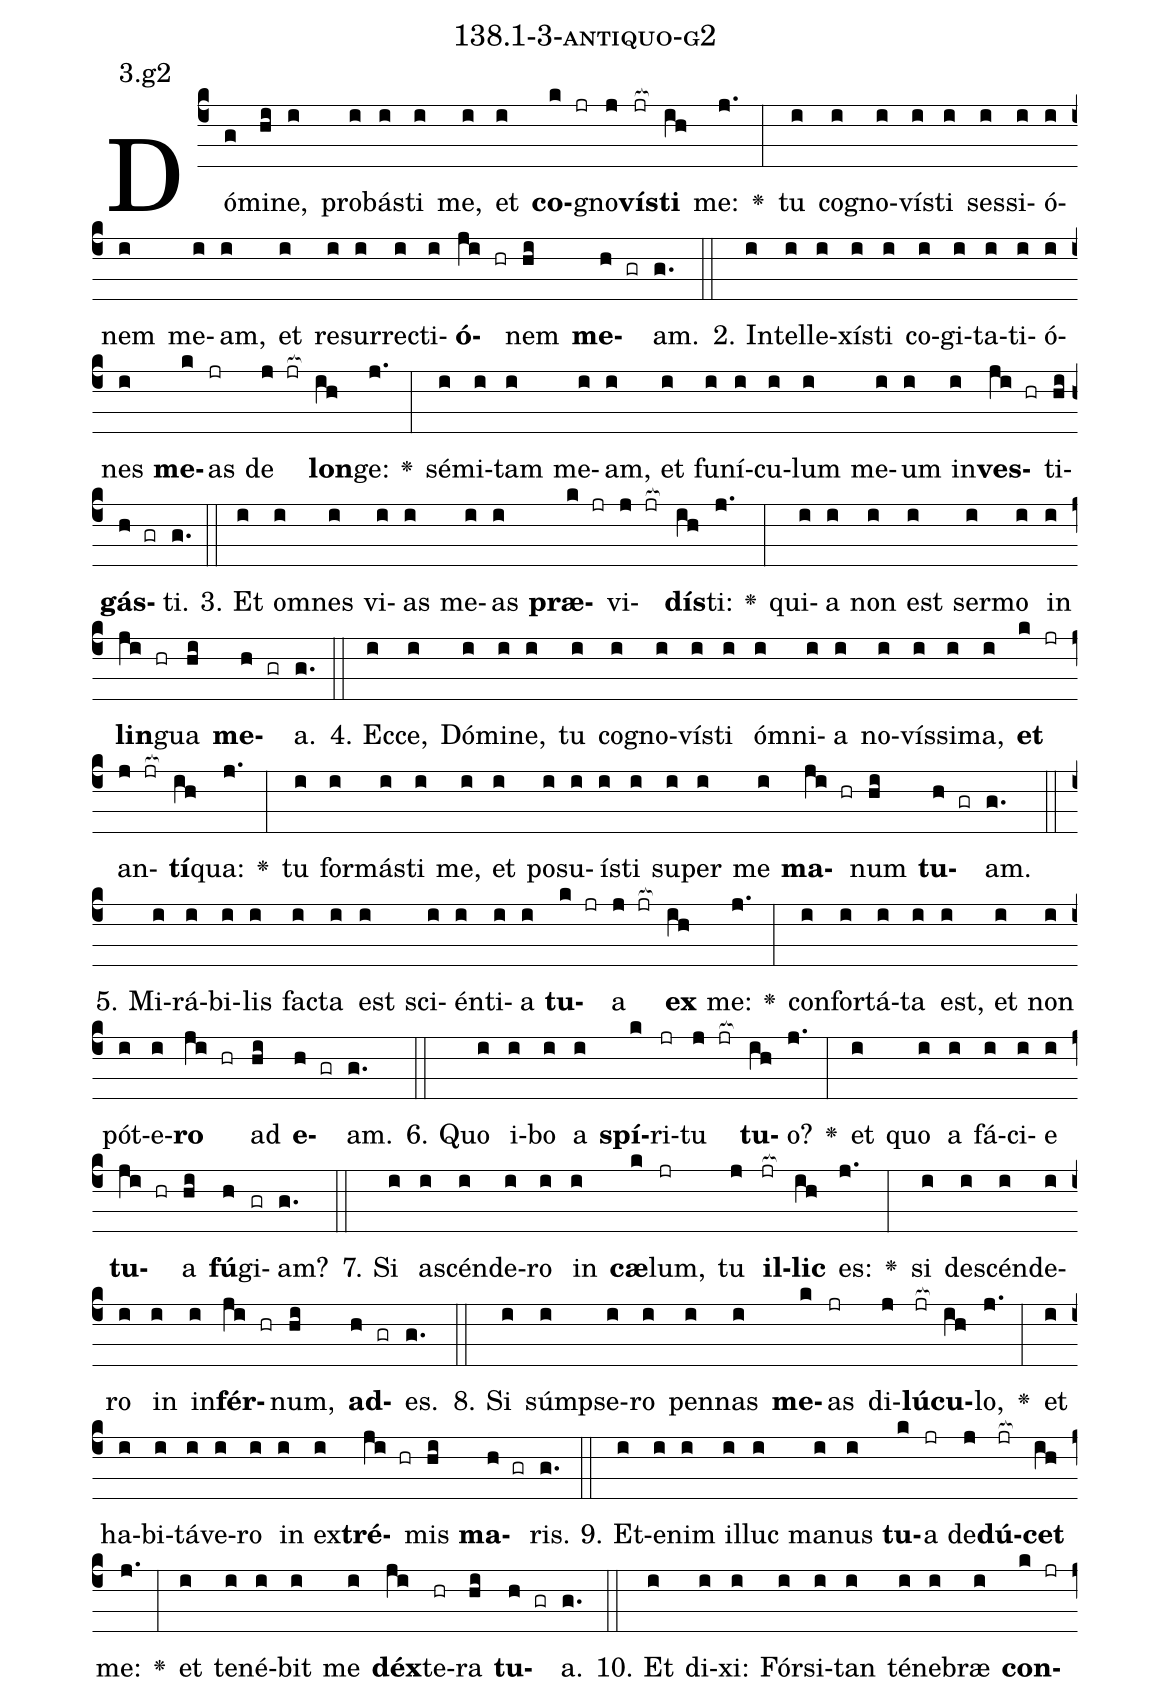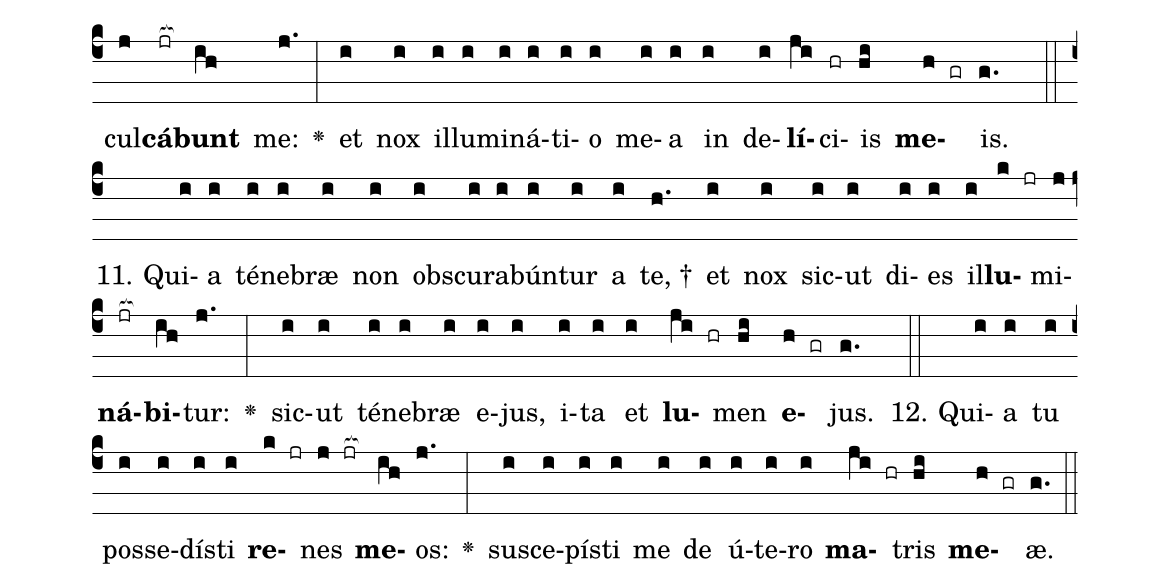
name: 138.1-3-antiquo-g2;
annotation: 3.g2;
%%
(c4)Dó(g)mi(hi)ne,(i) pro(i)bás(i)ti(i) me,(i) et(i) <b>co</b>(k jr)gno(j)<b>vís</b>(jr[ocb:1{])<b>ti</b>(ih[ocb:0}]) me:(j.) <v>\greheightstar</v>(:) tu(i) co(i)gno(i)vís(i)ti(i) ses(i)si(i)ó(i)nem(i) me(i)am,(i) et(i) re(i)sur(i)rec(i)ti(i)<b>ó</b>(ji hr)nem(hi) <b>me</b>(h gr)am.(g.) (::)
2. In(i)tel(i)le(i)xís(i)ti(i) co(i)gi(i)ta(i)ti(i)ó(i)nes(i) <b>me</b>(k)as(jr) de(j jr[ocb:1{]) <b>lon</b>(ih[ocb:0}])ge:(j.) <v>\greheightstar</v>(:) sé(i)mi(i)tam(i) me(i)am,(i) et(i) fu(i)ní(i)cu(i)lum(i) me(i)um(i) in(i)<b>ves</b>(ji hr)ti(hi)<b>gás</b>(h gr)ti.(g.) (::)
3. Et(i) om(i)nes(i) vi(i)as(i) me(i)as(i) <b>præ</b>(k jr)vi(j jr[ocb:1{])<b>dís</b>(ih[ocb:0}])ti:(j.) <v>\greheightstar</v>(:) qui(i)a(i) non(i) est(i) ser(i)mo(i) in(i) <b>lin</b>(ji hr)gua(hi) <b>me</b>(h gr)a.(g.) (::)
4. Ec(i)ce,(i) Dó(i)mi(i)ne,(i) tu(i) co(i)gno(i)vís(i)ti(i) óm(i)ni(i)a(i) no(i)vís(i)si(i)ma,(i) <b>et</b>(k jr) an(j jr[ocb:1{])<b>tí</b>(ih[ocb:0}])qua:(j.) <v>\greheightstar</v>(:) tu(i) for(i)más(i)ti(i) me,(i) et(i) po(i)su(i)ís(i)ti(i) su(i)per(i) me(i) <b>ma</b>(ji hr)num(hi) <b>tu</b>(h gr)am.(g.) (::)
5. Mi(i)rá(i)bi(i)lis(i) fac(i)ta(i) est(i) sci(i)én(i)ti(i)a(i) <b>tu</b>(k jr)a(j jr[ocb:1{]) <b>ex</b>(ih[ocb:0}]) me:(j.) <v>\greheightstar</v>(:) con(i)for(i)tá(i)ta(i) est,(i) et(i) non(i) pót(i)e(i)<b>ro</b>(ji hr) ad(hi) <b>e</b>(h gr)am.(g.) (::)
6. Quo(i) i(i)bo(i) a(i) <b>spí</b>(k)ri(jr)tu(j jr[ocb:1{]) <b>tu</b>(ih[ocb:0}])o?(j.) <v>\greheightstar</v>(:) et(i) quo(i) a(i) fá(i)ci(i)e(i) <b>tu</b>(ji hr)a(hi) <b>fú</b>(h)gi(gr)am?(g.) (::)
7. Si(i) a(i)scén(i)de(i)ro(i) in(i) <b>cæ</b>(k)lum,(jr) tu(j) <b>il</b>(jr[ocb:1{])<b>lic</b>(ih[ocb:0}]) es:(j.) <v>\greheightstar</v>(:) si(i) de(i)scén(i)de(i)ro(i) in(i) in(i)<b>fér</b>(ji hr)num,(hi) <b>ad</b>(h gr)es.(g.) (::)
8. Si(i) súmp(i)se(i)ro(i) pen(i)nas(i) <b>me</b>(k)as(jr) di(j)<b>lú</b>(jr[ocb:1{])<b>cu</b>(ih[ocb:0}])lo,(j.) <v>\greheightstar</v>(:) et(i) ha(i)bi(i)tá(i)ve(i)ro(i) in(i) ex(i)<b>tré</b>(ji hr)mis(hi) <b>ma</b>(h gr)ris.(g.) (::)
9. Et(i)e(i)nim(i) il(i)luc(i) ma(i)nus(i) <b>tu</b>(k)a(jr) de(j)<b>dú</b>(jr[ocb:1{])<b>cet</b>(ih[ocb:0}]) me:(j.) <v>\greheightstar</v>(:) et(i) te(i)né(i)bit(i) me(i) <b>déx</b>(ji)te(hr)ra(hi) <b>tu</b>(h gr)a.(g.) (::)
10. Et(i) di(i)xi:(i) Fór(i)si(i)tan(i) té(i)ne(i)bræ(i) <b>con</b>(k jr)cul(j)<b>cá</b>(jr[ocb:1{])<b>bunt</b>(ih[ocb:0}]) me:(j.) <v>\greheightstar</v>(:) et(i) nox(i) il(i)lu(i)mi(i)ná(i)ti(i)o(i) me(i)a(i) in(i) de(i)<b>lí</b>(ji)ci(hr)is(hi) <b>me</b>(h gr)is.(g.) (::)
11. Qui(i)a(i) té(i)ne(i)bræ(i) non(i) obs(i)cu(i)ra(i)bún(i)tur(i) a(i) te, †(h.) et(i) nox(i) sic(i)ut(i) di(i)es(i) il(i)<b>lu</b>(k jr)mi(j)<b>ná</b>(jr[ocb:1{])<b>bi</b>(ih[ocb:0}])tur:(j.) <v>\greheightstar</v>(:) sic(i)ut(i) té(i)ne(i)bræ(i) e(i)jus,(i) i(i)ta(i) et(i) <b>lu</b>(ji hr)men(hi) <b>e</b>(h gr)jus.(g.) (::)
12. Qui(i)a(i) tu(i) pos(i)se(i)dís(i)ti(i) <b>re</b>(k jr)nes(j jr[ocb:1{]) <b>me</b>(ih[ocb:0}])os:(j.) <v>\greheightstar</v>(:) su(i)sce(i)pís(i)ti(i) me(i) de(i) ú(i)te(i)ro(i) <b>ma</b>(ji hr)tris(hi) <b>me</b>(h gr)æ.(g.) (::)
